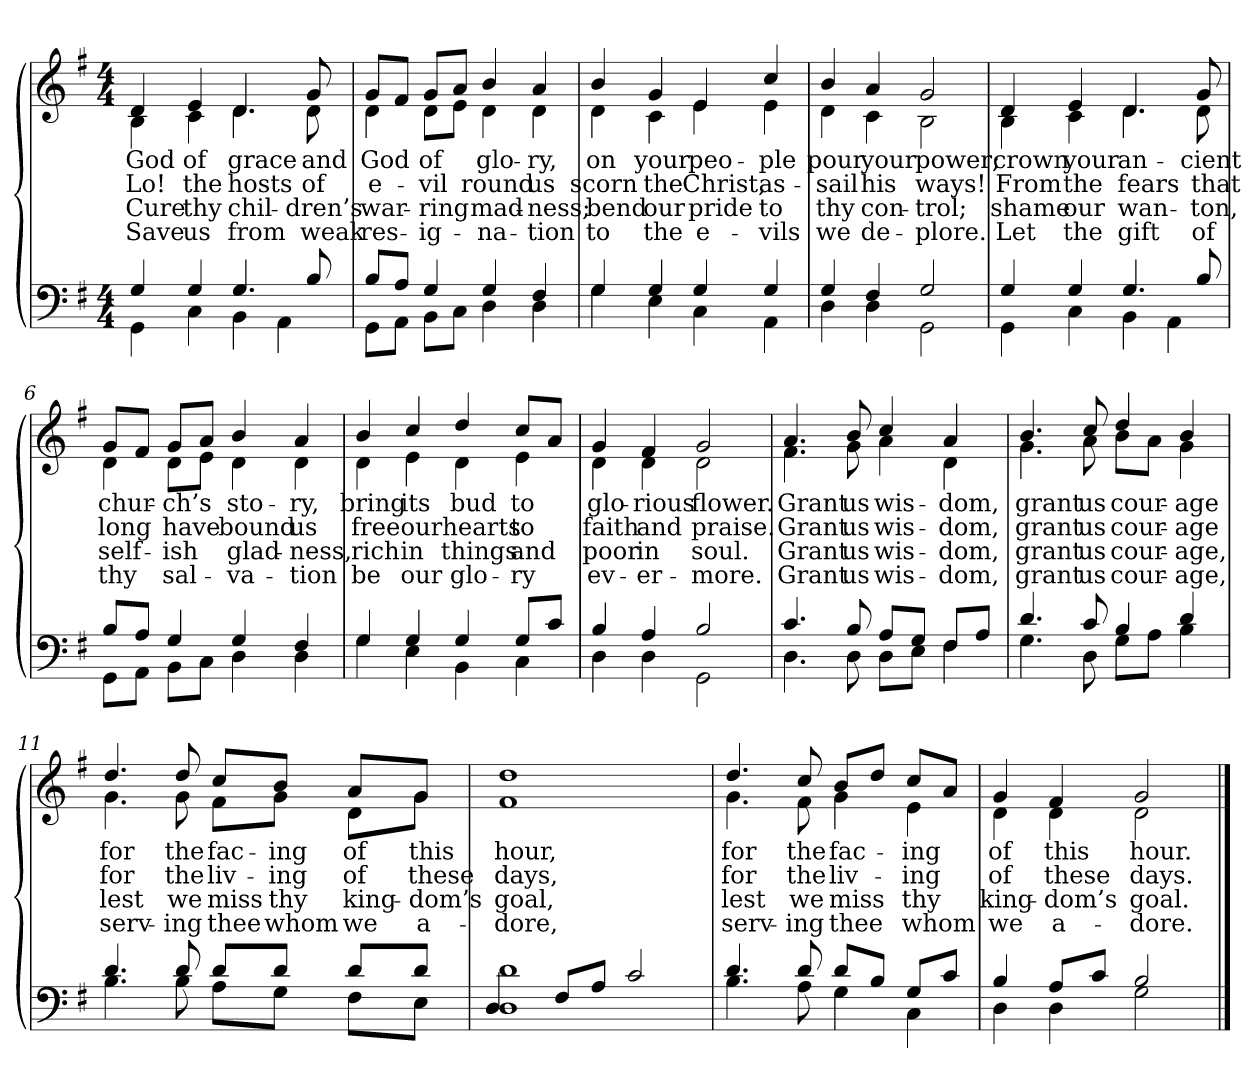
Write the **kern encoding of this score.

**kern	**kern	**text	**text	**text	**text
*part2	*part1	*part1	*part1	*part1	*part1
*staff2	*staff1	*staff1	*staff1	*staff1	*staff1
*clefF4	*clefG2	*	*	*	*
*k[f#]	*k[f#]	*	*	*	*
*M4/4	*M4/4	*	*	*	*
=1	=1	=1	=1	=1	=1
*^	*	*	*	*	*
!	!	!LO:TX:b:i:t=Verse	!	!	!	!
!	!	!	!LO:LY:b	!LO:LY:b	!LO:LY:b	!LO:LY:b
*	*	*^	*	*	*	*
4G/	4GG\	4d/	4B\	God	Lo!	Cure	Save
!	!	!	!	!LO:LY:b	!LO:LY:b	!LO:LY:b	!LO:LY:b
4G/	4C\	4e/	4c\	of	the	thy	us
!	!	!	!	!LO:LY:b	!LO:LY:b	!LO:LY:b	!LO:LY:b
4.G/	4BB\	4.d/	4.d\	grace	hosts	chil-	from
.	4AA\	.	.	.	.	.	.
!	!	!	!	!LO:LY:b	!LO:LY:b	!LO:LY:b	!LO:LY:b
8B/	.	8g/	8d\	and	of	-dren’s	weak
=2	=2	=2	=2	=2	=2	=2	=2
!	!	!	!	!LO:LY:b	!LO:LY:b	!LO:LY:b	!LO:LY:b
8B/L	8GG\L	8g/L	4d\	God	e-	war-	res-
8A/J	8AA\J	8f#/J	.	.	.	.	.
!	!	!	!	!LO:LY:b	!LO:LY:b	!LO:LY:b	!LO:LY:b
4G/	8BB\L	8g/L	8d\L	of	-vil	-ring	-ig-
.	8C\J	8a/J	8e\J	.	.	.	.
!	!	!	!	!LO:LY:b	!LO:LY:b	!LO:LY:b	!LO:LY:b
4G/	4D\	4b/	4d\	glo-	round	mad-	-na-
!	!	!	!	!LO:LY:b	!LO:LY:b	!LO:LY:b	!LO:LY:b
4F#/	4D\	4a/	4d\	-ry,	us	-ness;	-tion
!!LO:LB:g=z	!!
=3	=3	=3	=3	=3	=3	=3	=3
!	!	!	!	!LO:LY:b	!LO:LY:b	!LO:LY:b	!LO:LY:b
4G/	4G\	4b/	4d\	on	scorn	bend	to
!	!	!	!	!LO:LY:b	!LO:LY:b	!LO:LY:b	!LO:LY:b
4G/	4E\	4g/	4c\	your	the	our	the
!	!	!	!	!LO:LY:b	!LO:LY:b	!LO:LY:b	!LO:LY:b
4G/	4C\	4e/	4e\	peo-	Christ,	pride	e-
!	!	!	!	!LO:LY:b	!LO:LY:b	!LO:LY:b	!LO:LY:b
4G/	4AA\	4cc/	4e\	-ple	as-	to	-vils
=4	=4	=4	=4	=4	=4	=4	=4
!	!	!	!	!LO:LY:b	!LO:LY:b	!LO:LY:b	!LO:LY:b
4G/	4D\	4b/	4d\	pour	-sail	thy	we
!	!	!	!	!LO:LY:b	!LO:LY:b	!LO:LY:b	!LO:LY:b
4F#/	4D\	4a/	4c\	your	his	con-	de-
!	!	!	!	!LO:LY:b	!LO:LY:b	!LO:LY:b	!LO:LY:b
2G/	2GG\	2g/	2B\	power;	ways!	-trol;	-plore.
!!LO:LB:g=z	!!
=5	=5	=5	=5	=5	=5	=5	=5
!	!	!	!	!LO:LY:b	!LO:LY:b	!LO:LY:b	!LO:LY:b
4G/	4GG\	4d/	4B\	crown	From	shame	Let
!	!	!	!	!LO:LY:b	!LO:LY:b	!LO:LY:b	!LO:LY:b
4G/	4C\	4e/	4c\	your	the	our	the
!	!	!	!	!LO:LY:b	!LO:LY:b	!LO:LY:b	!LO:LY:b
4.G/	4BB\	4.d/	4.d\	an-	fears	wan-	gift
.	4AA\	.	.	.	.	.	.
!	!	!	!	!LO:LY:b	!LO:LY:b	!LO:LY:b	!LO:LY:b
8B/	.	8g/	8d\	-cient	that	-ton,	of
=6	=6	=6	=6	=6	=6	=6	=6
!	!	!	!	!LO:LY:b	!LO:LY:b	!LO:LY:b	!LO:LY:b
8B/L	8GG\L	8g/L	4d\	chur-	long	self-	thy
8A/J	8AA\J	8f#/J	.	.	.	.	.
!	!	!	!	!LO:LY:b	!LO:LY:b	!LO:LY:b	!LO:LY:b
4G/	8BB\L	8g/L	8d\L	-ch’s	have	-ish	sal-
.	8C\J	8a/J	8e\J	.	.	.	.
!	!	!	!	!LO:LY:b	!LO:LY:b	!LO:LY:b	!LO:LY:b
4G/	4D\	4b/	4d\	sto-	bound	glad-	-va-
!	!	!	!	!LO:LY:b	!LO:LY:b	!LO:LY:b	!LO:LY:b
4F#/	4D\	4a/	4d\	-ry,	us	-ness,	-tion
!!LO:LB:g=z	!!
=7	=7	=7	=7	=7	=7	=7	=7
!	!	!	!	!LO:LY:b	!LO:LY:b	!LO:LY:b	!LO:LY:b
4G/	4G\	4b/	4d\	bring	free	rich	be
!	!	!	!	!LO:LY:b	!LO:LY:b	!LO:LY:b	!LO:LY:b
4G/	4E\	4cc/	4e\	its	our	in	our
!	!	!	!	!LO:LY:b	!LO:LY:b	!LO:LY:b	!LO:LY:b
4G/	4BB\	4dd/	4d\	bud	hearts	things	glo-
!	!	!	!	!LO:LY:b	!LO:LY:b	!LO:LY:b	!LO:LY:b
8G/L	4C\	8cc/L	4e\	to	to	and	-ry
8c/J	.	8a/J	.	.	.	.	.
=8	=8	=8	=8	=8	=8	=8	=8
!	!	!	!	!LO:LY:b	!LO:LY:b	!LO:LY:b	!LO:LY:b
4B/	4D\	4g/	4d\	glo-	faith	poor	ev-
!	!	!	!	!LO:LY:b	!LO:LY:b	!LO:LY:b	!LO:LY:b
4A/	4D\	4f#/	4d\	-rious	and	in	-er-
!	!	!	!	!LO:LY:b	!LO:LY:b	!LO:LY:b	!LO:LY:b
2B/	2GG\	2g/	2d\	flower.	praise.	soul.	-more.
!!LO:LB:g=z	!!
=9	=9	=9	=9	=9	=9	=9	=9
!	!	!	!	!LO:LY:b	!LO:LY:b	!LO:LY:b	!LO:LY:b
4.c/	4.D\	4.a/	4.f#\	Grant	Grant	Grant	Grant
!	!	!	!	!LO:LY:b	!LO:LY:b	!LO:LY:b	!LO:LY:b
8B/	8D\	8b/	8g\	us	us	us	us
!	!	!	!	!LO:LY:b	!LO:LY:b	!LO:LY:b	!LO:LY:b
8A/L	8D\L	4cc/	4a\	wis-	wis-	wis-	wis-
8G/J	8E\J	.	.	.	.	.	.
!	!	!	!	!LO:LY:b	!LO:LY:b	!LO:LY:b	!LO:LY:b
8F#/L	4F#\	4a/	4d\	-dom,	-dom,	-dom,	-dom,
8A/J	.	.	.	.	.	.	.
=10	=10	=10	=10	=10	=10	=10	=10
!	!	!	!	!LO:LY:b	!LO:LY:b	!LO:LY:b	!LO:LY:b
4.d/	4.G\	4.b/	4.g\	grant	grant	grant	grant
!	!	!	!	!LO:LY:b	!LO:LY:b	!LO:LY:b	!LO:LY:b
8c/	8D\	8cc/	8a\	us	us	us	us
!	!	!	!	!LO:LY:b	!LO:LY:b	!LO:LY:b	!LO:LY:b
4B/	8G\L	4dd/	8b\L	cour-	cour-	cour-	cour-
.	8A\J	.	8a\J	.	.	.	.
!	!	!	!	!LO:LY:b	!LO:LY:b	!LO:LY:b	!LO:LY:b
4d/	4B\	4b/	4g\	-age	-age	-age,	-age,
!!LO:LB:g=z	!!
=11	=11	=11	=11	=11	=11	=11	=11
!	!	!	!	!LO:LY:b	!LO:LY:b	!LO:LY:b	!LO:LY:b
4.d/	4.B\	4.dd/	4.g\	for	for	lest	serv-
!	!	!	!	!LO:LY:b	!LO:LY:b	!LO:LY:b	!LO:LY:b
8d/	8B\	8dd/	8g\	the	the	we	-ing
!	!	!	!	!LO:LY:b	!LO:LY:b	!LO:LY:b	!LO:LY:b
8d/L	8A\L	8cc/L	8f#\L	fac-	liv-	miss	thee
!	!	!	!	!LO:LY:b	!LO:LY:b	!LO:LY:b	!LO:LY:b
8d/J	8G\J	8b/J	8g\J	-ing	-ing	thy	whom
!	!	!	!	!LO:LY:b	!LO:LY:b	!LO:LY:b	!LO:LY:b
8d/L	8F#\L	8a/L	8d\L	of	of	king-	we
!	!	!	!	!LO:LY:b	!LO:LY:b	!LO:LY:b	!LO:LY:b
8d/J	8E\J	8g/J	8g\J	this	these	-dom’s	a-
=12	=12	=12	=12	=12	=12	=12	=12
*	*^	*	*	*	*	*	*
!	!	!	!	!	!LO:LY:b	!LO:LY:b	!LO:LY:b	!LO:LY:b
1d	1D	4D!/	1dd	1f#	hour,	days,	goal,	-dore,
.	.	8F#!/L	.	.	.	.	.	.
.	.	8A!/J	.	.	.	.	.	.
.	.	2c!/	.	.	.	.	.	.
!!LO:LB:g=z	!!
=13	=13	=13	=13	=13	=13	=13	=13	=13
!	!	!	!	!	!LO:LY:b	!LO:LY:b	!LO:LY:b	!LO:LY:b
*	*v	*v	*	*	*	*	*	*
4.d/	4.B\	4.dd/	4.g\	for	for	lest	serv-
!	!	!	!	!LO:LY:b	!LO:LY:b	!LO:LY:b	!LO:LY:b
8d/	8A\	8cc/	8f#\	the	the	we	-ing
!	!	!	!	!LO:LY:b	!LO:LY:b	!LO:LY:b	!LO:LY:b
8d/L	4G\	8b/L	4g\	fac-	liv-	miss	thee
8B/J	.	8dd/J	.	.	.	.	.
!	!	!	!	!LO:LY:b	!LO:LY:b	!LO:LY:b	!LO:LY:b
8G/L	4C\	8cc/L	4e\	-ing	-ing	thy	whom
8c/J	.	8a/J	.	.	.	.	.
=14	=14	=14	=14	=14	=14	=14	=14
!	!	!	!	!LO:LY:b	!LO:LY:b	!LO:LY:b	!LO:LY:b
4B/	4D\	4g/	4d\	of	of	king-	we
!	!	!	!	!LO:LY:b	!LO:LY:b	!LO:LY:b	!LO:LY:b
8A/L	4D\	4f#/	4d\	this	these	-dom’s	a-
8c/J	.	.	.	.	.	.	.
!	!	!	!	!LO:LY:b	!LO:LY:b	!LO:LY:b	!LO:LY:b
2B/	2G\	2g/	2d\	hour.	days.	goal.	-dore.
*v	*v	*	*	*	*	*	*
*	*v	*v	*	*	*	*
==	==	==	==	==	==
*-	*-	*-	*-	*-	*-
